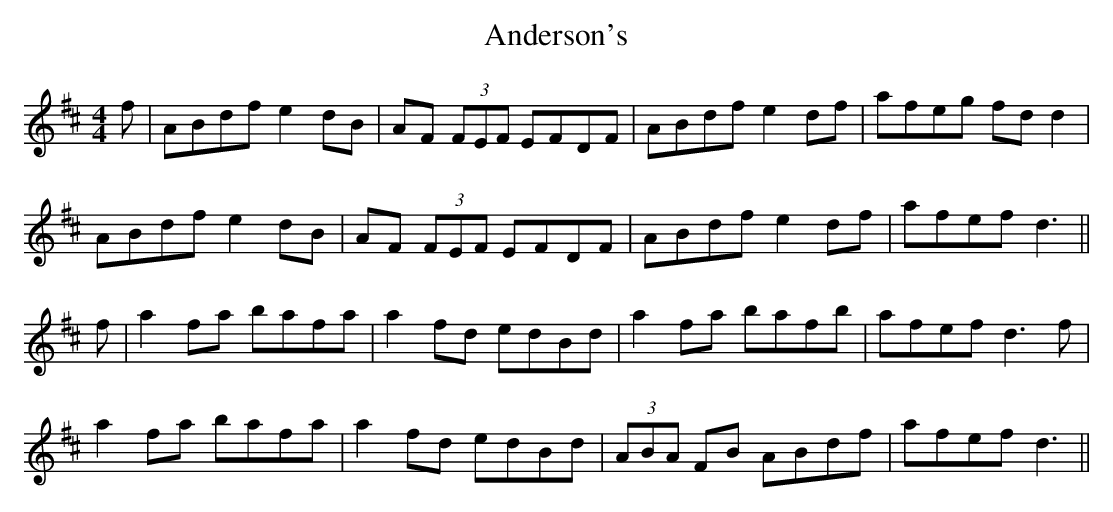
X:1
T: Anderson's
M: 4/4
L: 1/8
K: D
f|ABdf e2dB|AF (3FEF EFDF|ABdf e2df|afeg fdd2|
ABdf e2dB|AF (3FEF EFDF|ABdf e2df|afef d3 ||
f|a2fa bafa|a2fd edBd|a2fa bafb|afef d3 f|
a2fa bafa|a2fd edBd|(3ABA FB ABdf|afef d3 ||
